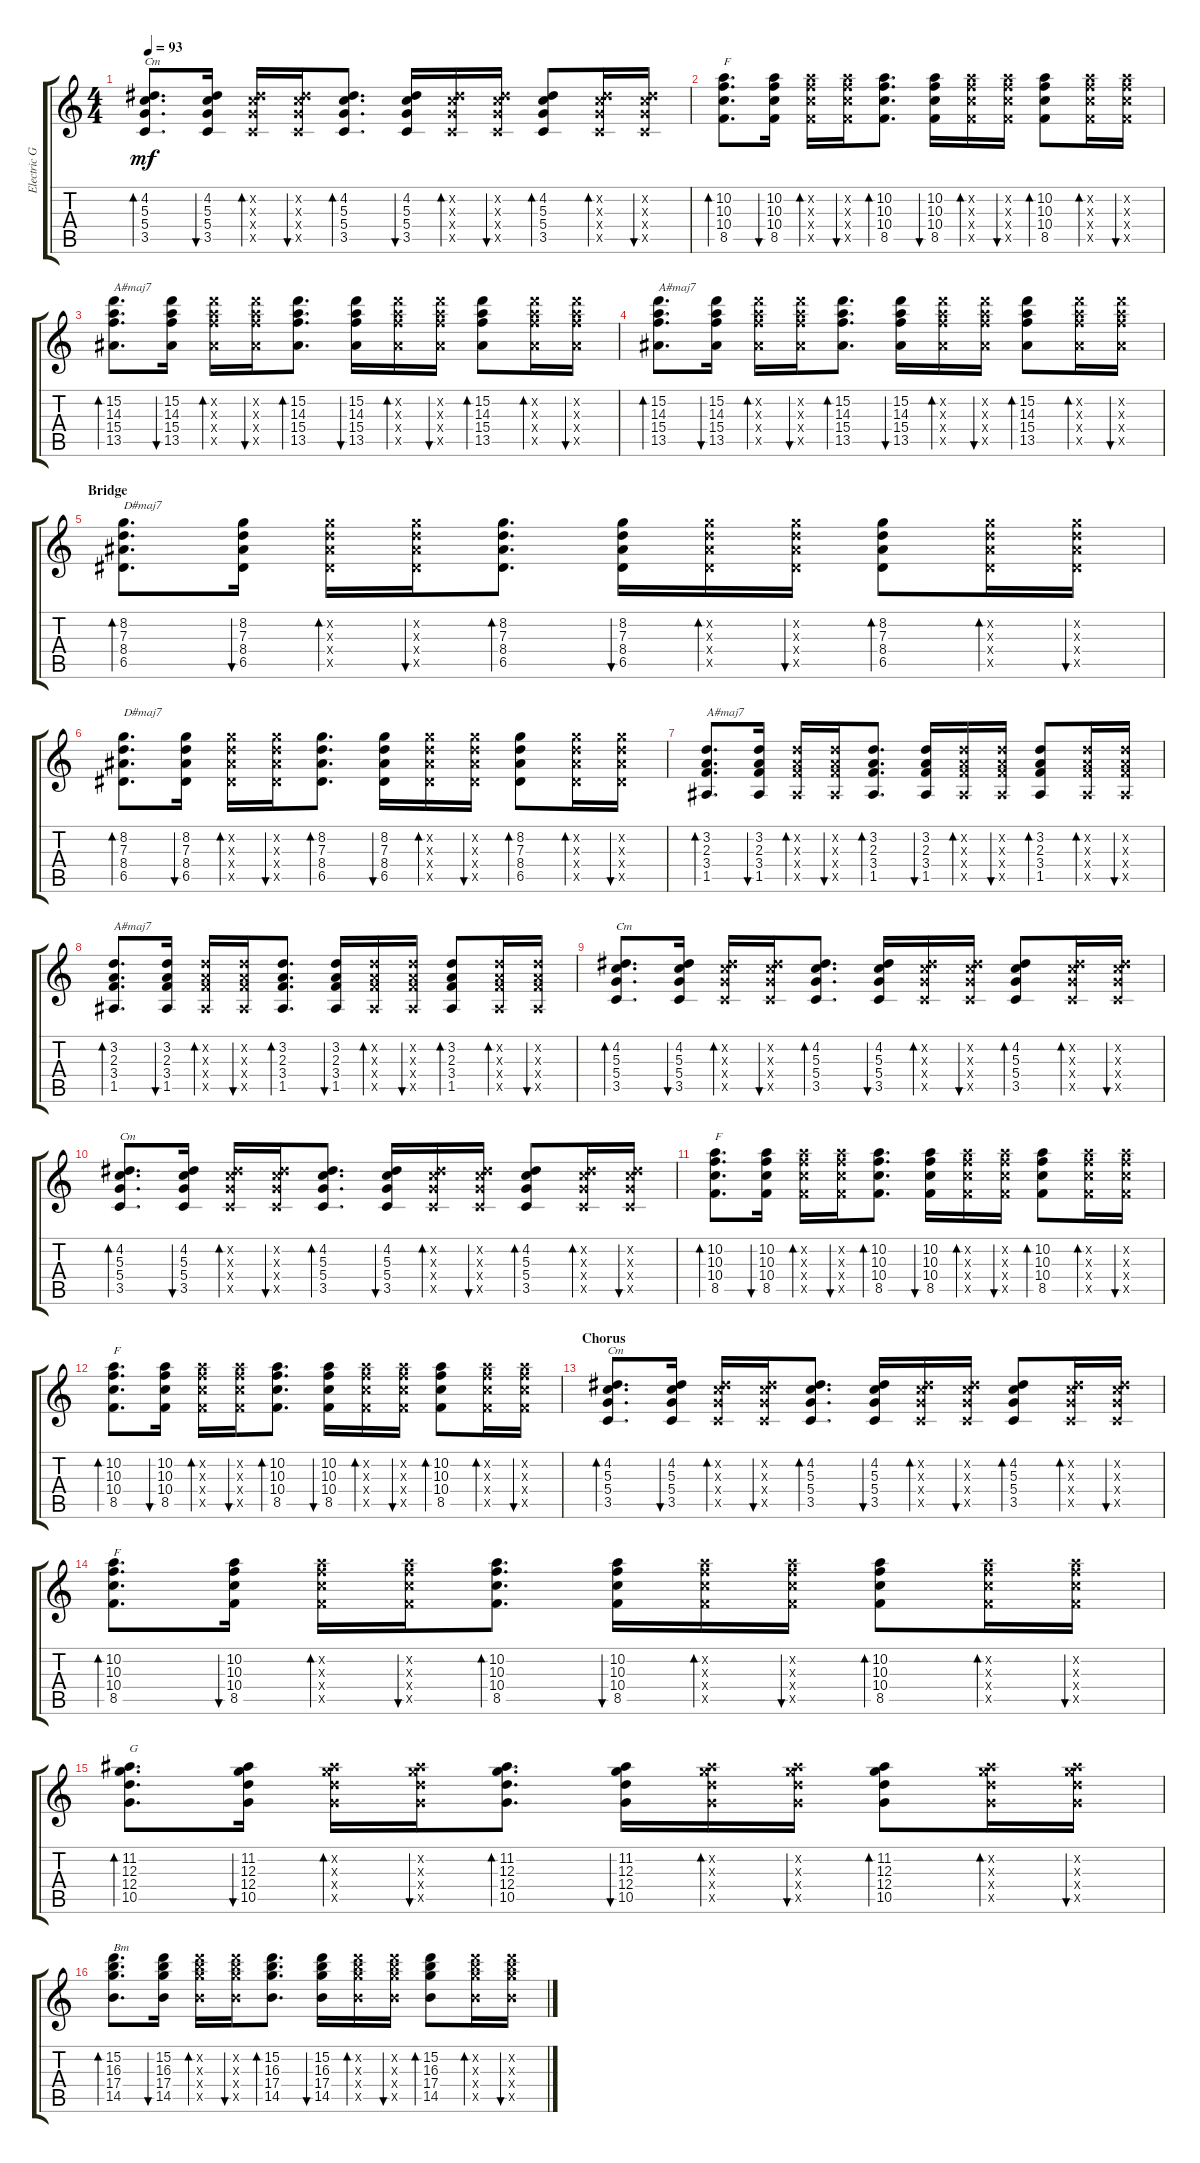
\track ("Electric Guitar" "Electric G") {instrument electricguitarclean}
\staff {score tabs}
\tuning (E4 B3 G3 D3 A2 E2) {hide}
\ts (4 4)
\tempo 93
\clef g2
\ks c
(4.2 5.3 5.4 3.5).8{d bd 30 txt "Cm" dy mf} (4.2 5.3 5.4 3.5).16{bu 30} (4.2{x} 5.3{x} 5.4{x} 3.5{x}).16{bd 30} (4.2{x} 5.3{x} 5.4{x} 3.5{x}).16{bu 30} (4.2 5.3 5.4 3.5).8{d bd 30} (4.2 5.3 5.4 3.5).16{bu 30} (4.2{x} 5.3{x} 5.4{x} 3.5{x}).16{bd 30} (4.2{x} 5.3{x} 5.4{x} 3.5{x}).16{bu 30} (4.2 5.3 5.4 3.5).8{bd 30} (4.2{x} 5.3{x} 5.4{x} 3.5{x}).16{bd 30} (4.2{x} 5.3{x} 5.4{x} 3.5{x}).16{bu 30} |
(10.2 10.3 10.4 8.5).8{d bd 30 txt "F"} (10.2 10.3 10.4 8.5).16{bu 30} (10.2{x} 10.3{x} 10.4{x} 8.5{x}).16{bd 30} (10.2{x} 10.3{x} 10.4{x} 8.5{x}).16{bu 30} (10.2 10.3 10.4 8.5).8{d bd 30} (10.2 10.3 10.4 8.5).16{bu 30} (10.2{x} 10.3{x} 10.4{x} 8.5{x}).16{bd 30} (10.2{x} 10.3{x} 10.4{x} 8.5{x}).16{bu 30} (10.2 10.3 10.4 8.5).8{bd 30} (10.2{x} 10.3{x} 10.4{x} 8.5{x}).16{bd 30} (10.2{x} 10.3{x} 10.4{x} 8.5{x}).16{bu 30} |
(15.2 14.3 15.4 13.5).8{d bd 30 txt "A#maj7"} (15.2 14.3 15.4 13.5).16{bu 30} (15.2{x} 14.3{x} 15.4{x} 13.5{x}).16{bd 30} (15.2{x} 14.3{x} 15.4{x} 13.5{x}).16{bu 30} (15.2 14.3 15.4 13.5).8{d bd 30} (15.2 14.3 15.4 13.5).16{bu 30} (15.2{x} 14.3{x} 15.4{x} 13.5{x}).16{bd 30} (15.2{x} 14.3{x} 15.4{x} 13.5{x}).16{bu 30} (15.2 14.3 15.4 13.5).8{bd 30} (15.2{x} 14.3{x} 15.4{x} 13.5{x}).16{bd 30} (15.2{x} 14.3{x} 15.4{x} 13.5{x}).16{bu 30} |
(15.2 14.3 15.4 13.5).8{d bd 30 txt "A#maj7"} (15.2 14.3 15.4 13.5).16{bu 30} (15.2{x} 14.3{x} 15.4{x} 13.5{x}).16{bd 30} (15.2{x} 14.3{x} 15.4{x} 13.5{x}).16{bu 30} (15.2 14.3 15.4 13.5).8{d bd 30} (15.2 14.3 15.4 13.5).16{bu 30} (15.2{x} 14.3{x} 15.4{x} 13.5{x}).16{bd 30} (15.2{x} 14.3{x} 15.4{x} 13.5{x}).16{bu 30} (15.2 14.3 15.4 13.5).8{bd 30} (15.2{x} 14.3{x} 15.4{x} 13.5{x}).16{bd 30} (15.2{x} 14.3{x} 15.4{x} 13.5{x}).16{bu 30} |
\section ("" "Bridge")
(8.2 7.3 8.4 6.5).8{d bd 30 txt "D#maj7"} (8.2 7.3 8.4 6.5).16{bu 30} (8.2{x} 7.3{x} 8.4{x} 6.5{x}).16{bd 30} (8.2{x} 7.3{x} 8.4{x} 6.5{x}).16{bu 30} (8.2 7.3 8.4 6.5).8{d bd 30} (8.2 7.3 8.4 6.5).16{bu 30} (8.2{x} 7.3{x} 8.4{x} 6.5{x}).16{bd 30} (8.2{x} 7.3{x} 8.4{x} 6.5{x}).16{bu 30} (8.2 7.3 8.4 6.5).8{bd 30} (8.2{x} 7.3{x} 8.4{x} 6.5{x}).16{bd 30} (8.2{x} 7.3{x} 8.4{x} 6.5{x}).16{bu 30} |
(8.2 7.3 8.4 6.5).8{d bd 30 txt "D#maj7"} (8.2 7.3 8.4 6.5).16{bu 30} (8.2{x} 7.3{x} 8.4{x} 6.5{x}).16{bd 30} (8.2{x} 7.3{x} 8.4{x} 6.5{x}).16{bu 30} (8.2 7.3 8.4 6.5).8{d bd 30} (8.2 7.3 8.4 6.5).16{bu 30} (8.2{x} 7.3{x} 8.4{x} 6.5{x}).16{bd 30} (8.2{x} 7.3{x} 8.4{x} 6.5{x}).16{bu 30} (8.2 7.3 8.4 6.5).8{bd 30} (8.2{x} 7.3{x} 8.4{x} 6.5{x}).16{bd 30} (8.2{x} 7.3{x} 8.4{x} 6.5{x}).16{bu 30} |
(3.2 2.3 3.4 1.5).8{d bd 30 txt "A#maj7"} (3.2 2.3 3.4 1.5).16{bu 30} (3.2{x} 2.3{x} 3.4{x} 1.5{x}).16{bd 30} (3.2{x} 2.3{x} 3.4{x} 1.5{x}).16{bu 30} (3.2 2.3 3.4 1.5).8{d bd 30} (3.2 2.3 3.4 1.5).16{bu 30} (3.2{x} 2.3{x} 3.4{x} 1.5{x}).16{bd 30} (3.2{x} 2.3{x} 3.4{x} 1.5{x}).16{bu 30} (3.2 2.3 3.4 1.5).8{bd 30} (3.2{x} 2.3{x} 3.4{x} 1.5{x}).16{bd 30} (3.2{x} 2.3{x} 3.4{x} 1.5{x}).16{bu 30} |
(3.2 2.3 3.4 1.5).8{d bd 30 txt "A#maj7"} (3.2 2.3 3.4 1.5).16{bu 30} (3.2{x} 2.3{x} 3.4{x} 1.5{x}).16{bd 30} (3.2{x} 2.3{x} 3.4{x} 1.5{x}).16{bu 30} (3.2 2.3 3.4 1.5).8{d bd 30} (3.2 2.3 3.4 1.5).16{bu 30} (3.2{x} 2.3{x} 3.4{x} 1.5{x}).16{bd 30} (3.2{x} 2.3{x} 3.4{x} 1.5{x}).16{bu 30} (3.2 2.3 3.4 1.5).8{bd 30} (3.2{x} 2.3{x} 3.4{x} 1.5{x}).16{bd 30} (3.2{x} 2.3{x} 3.4{x} 1.5{x}).16{bu 30} |
(4.2 5.3 5.4 3.5).8{d bd 30 txt "Cm"} (4.2 5.3 5.4 3.5).16{bu 30} (4.2{x} 5.3{x} 5.4{x} 3.5{x}).16{bd 30} (4.2{x} 5.3{x} 5.4{x} 3.5{x}).16{bu 30} (4.2 5.3 5.4 3.5).8{d bd 30} (4.2 5.3 5.4 3.5).16{bu 30} (4.2{x} 5.3{x} 5.4{x} 3.5{x}).16{bd 30} (4.2{x} 5.3{x} 5.4{x} 3.5{x}).16{bu 30} (4.2 5.3 5.4 3.5).8{bd 30} (4.2{x} 5.3{x} 5.4{x} 3.5{x}).16{bd 30} (4.2{x} 5.3{x} 5.4{x} 3.5{x}).16{bu 30} |
(4.2 5.3 5.4 3.5).8{d bd 30 txt "Cm"} (4.2 5.3 5.4 3.5).16{bu 30} (4.2{x} 5.3{x} 5.4{x} 3.5{x}).16{bd 30} (4.2{x} 5.3{x} 5.4{x} 3.5{x}).16{bu 30} (4.2 5.3 5.4 3.5).8{d bd 30} (4.2 5.3 5.4 3.5).16{bu 30} (4.2{x} 5.3{x} 5.4{x} 3.5{x}).16{bd 30} (4.2{x} 5.3{x} 5.4{x} 3.5{x}).16{bu 30} (4.2 5.3 5.4 3.5).8{bd 30} (4.2{x} 5.3{x} 5.4{x} 3.5{x}).16{bd 30} (4.2{x} 5.3{x} 5.4{x} 3.5{x}).16{bu 30} |
(10.2 10.3 10.4 8.5).8{d bd 30 txt "F"} (10.2 10.3 10.4 8.5).16{bu 30} (10.2{x} 10.3{x} 10.4{x} 8.5{x}).16{bd 30} (10.2{x} 10.3{x} 10.4{x} 8.5{x}).16{bu 30} (10.2 10.3 10.4 8.5).8{d bd 30} (10.2 10.3 10.4 8.5).16{bu 30} (10.2{x} 10.3{x} 10.4{x} 8.5{x}).16{bd 30} (10.2{x} 10.3{x} 10.4{x} 8.5{x}).16{bu 30} (10.2 10.3 10.4 8.5).8{bd 30} (10.2{x} 10.3{x} 10.4{x} 8.5{x}).16{bd 30} (10.2{x} 10.3{x} 10.4{x} 8.5{x}).16{bu 30} |
(10.2 10.3 10.4 8.5).8{d bd 30 txt "F"} (10.2 10.3 10.4 8.5).16{bu 30} (10.2{x} 10.3{x} 10.4{x} 8.5{x}).16{bd 30} (10.2{x} 10.3{x} 10.4{x} 8.5{x}).16{bu 30} (10.2 10.3 10.4 8.5).8{d bd 30} (10.2 10.3 10.4 8.5).16{bu 30} (10.2{x} 10.3{x} 10.4{x} 8.5{x}).16{bd 30} (10.2{x} 10.3{x} 10.4{x} 8.5{x}).16{bu 30} (10.2 10.3 10.4 8.5).8{bd 30} (10.2{x} 10.3{x} 10.4{x} 8.5{x}).16{bd 30} (10.2{x} 10.3{x} 10.4{x} 8.5{x}).16{bu 30} |
\section ("" "Chorus")
(4.2 5.3 5.4 3.5).8{d bd 30 txt "Cm"} (4.2 5.3 5.4 3.5).16{bu 30} (4.2{x} 5.3{x} 5.4{x} 3.5{x}).16{bd 30} (4.2{x} 5.3{x} 5.4{x} 3.5{x}).16{bu 30} (4.2 5.3 5.4 3.5).8{d bd 30} (4.2 5.3 5.4 3.5).16{bu 30} (4.2{x} 5.3{x} 5.4{x} 3.5{x}).16{bd 30} (4.2{x} 5.3{x} 5.4{x} 3.5{x}).16{bu 30} (4.2 5.3 5.4 3.5).8{bd 30} (4.2{x} 5.3{x} 5.4{x} 3.5{x}).16{bd 30} (4.2{x} 5.3{x} 5.4{x} 3.5{x}).16{bu 30} |
(10.2 10.3 10.4 8.5).8{d bd 30 txt "F"} (10.2 10.3 10.4 8.5).16{bu 30} (10.2{x} 10.3{x} 10.4{x} 8.5{x}).16{bd 30} (10.2{x} 10.3{x} 10.4{x} 8.5{x}).16{bu 30} (10.2 10.3 10.4 8.5).8{d bd 30} (10.2 10.3 10.4 8.5).16{bu 30} (10.2{x} 10.3{x} 10.4{x} 8.5{x}).16{bd 30} (10.2{x} 10.3{x} 10.4{x} 8.5{x}).16{bu 30} (10.2 10.3 10.4 8.5).8{bd 30} (10.2{x} 10.3{x} 10.4{x} 8.5{x}).16{bd 30} (10.2{x} 10.3{x} 10.4{x} 8.5{x}).16{bu 30} |
(11.2 12.3 12.4 10.5).8{d bd 30 txt "G"} (11.2 12.3 12.4 10.5).16{bu 30} (11.2{x} 12.3{x} 12.4{x} 10.5{x}).16{bd 30} (11.2{x} 12.3{x} 12.4{x} 10.5{x}).16{bu 30} (11.2 12.3 12.4 10.5).8{d bd 30} (11.2 12.3 12.4 10.5).16{bu 30} (11.2{x} 12.3{x} 12.4{x} 10.5{x}).16{bd 30} (11.2{x} 12.3{x} 12.4{x} 10.5{x}).16{bu 30} (11.2 12.3 12.4 10.5).8{bd 30} (11.2{x} 12.3{x} 12.4{x} 10.5{x}).16{bd 30} (11.2{x} 12.3{x} 12.4{x} 10.5{x}).16{bu 30} |
(15.2 16.3 17.4 14.5).8{d bd 30 txt "Bm"} (15.2 16.3 17.4 14.5).16{bu 30} (15.2{x} 16.3{x} 17.4{x} 14.5{x}).16{bd 30} (15.2{x} 16.3{x} 17.4{x} 14.5{x}).16{bu 30} (15.2 16.3 17.4 14.5).8{d bd 30} (15.2 16.3 17.4 14.5).16{bu 30} (15.2{x} 16.3{x} 17.4{x} 14.5{x}).16{bd 30} (15.2{x} 16.3{x} 17.4{x} 14.5{x}).16{bu 30} (15.2 16.3 17.4 14.5).8{bd 30} (15.2{x} 16.3{x} 17.4{x} 14.5{x}).16{bd 30} (15.2{x} 16.3{x} 17.4{x} 14.5{x}).16{bu 30}
